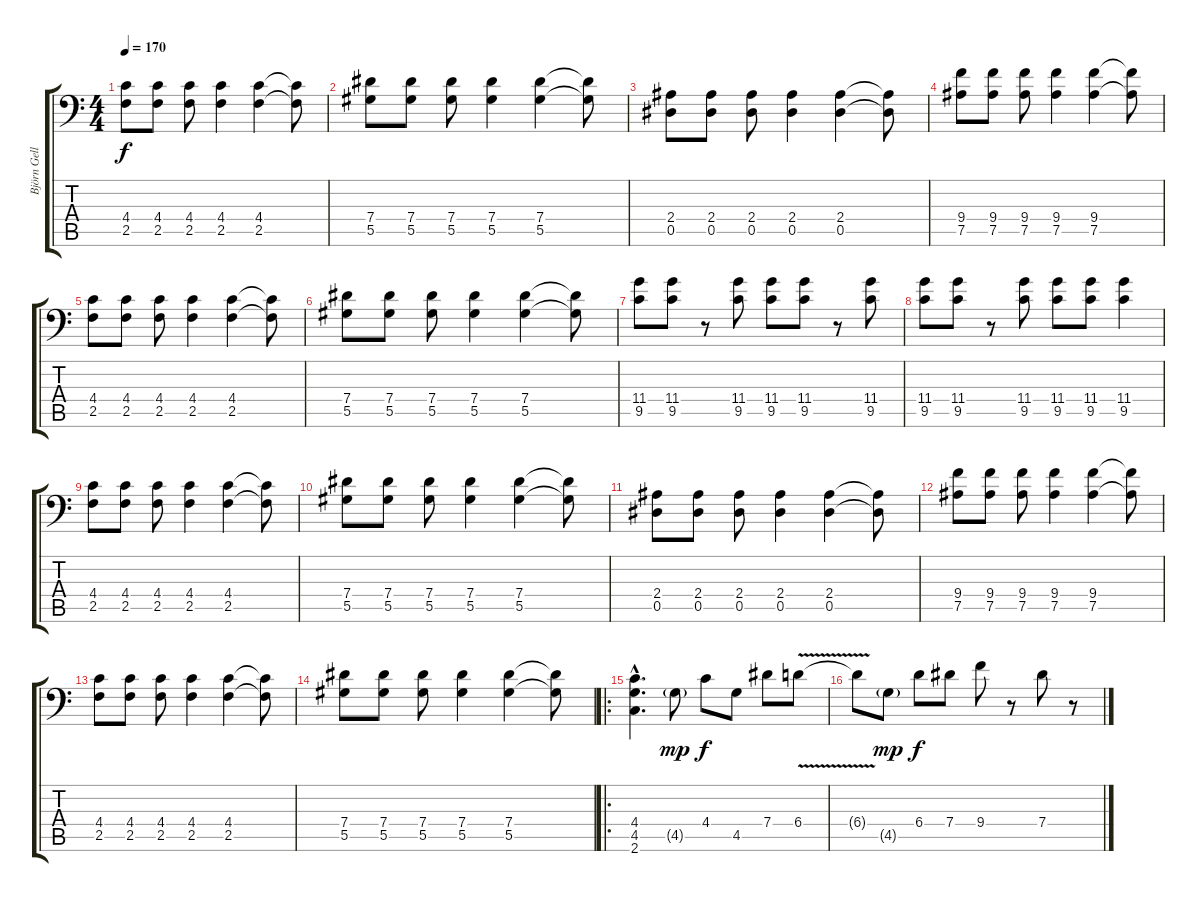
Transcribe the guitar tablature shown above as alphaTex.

\track ("Björn Gellotte" "Björn Gell") {instrument distortionguitar}
\staff {score tabs}
\tuning (Bb3 F3 Db3 Ab2 Eb2 Bb1) {hide}
\ts (4 4)
\tempo 170
\clef f4
\ks c
(4.4 2.5).8{dy f} (4.4 2.5).8 (4.4 2.5).8 (4.4 2.5).4 (4.4 2.5).4 (4.4{t} 2.5{t}).8 |
(7.4 5.5).8 (7.4 5.5).8 (7.4 5.5).8 (7.4 5.5).4 (7.4 5.5).4 (7.4{t} 5.5{t}).8 |
(2.4 0.5).8 (2.4 0.5).8 (2.4 0.5).8 (2.4 0.5).4 (2.4 0.5).4 (2.4{t} 0.5{t}).8 |
(9.4 7.5).8 (9.4 7.5).8 (9.4 7.5).8 (9.4 7.5).4 (9.4 7.5).4 (9.4{t} 7.5{t}).8 |
(4.4 2.5).8 (4.4 2.5).8 (4.4 2.5).8 (4.4 2.5).4 (4.4 2.5).4 (4.4{t} 2.5{t}).8 |
(7.4 5.5).8 (7.4 5.5).8 (7.4 5.5).8 (7.4 5.5).4 (7.4 5.5).4 (7.4{t} 5.5{t}).8 |
(11.4 9.5).8 (11.4 9.5).8 r.8 (11.4 9.5).8 (11.4 9.5).8 (11.4 9.5).8 r.8 (11.4 9.5).8 |
(11.4 9.5).8 (11.4 9.5).8 r.8 (11.4 9.5).8 (11.4 9.5).8 (11.4 9.5).8 (11.4 9.5).4 |
(4.4 2.5).8 (4.4 2.5).8 (4.4 2.5).8 (4.4 2.5).4 (4.4 2.5).4 (4.4{t} 2.5{t}).8 |
(7.4 5.5).8 (7.4 5.5).8 (7.4 5.5).8 (7.4 5.5).4 (7.4 5.5).4 (7.4{t} 5.5{t}).8 |
(2.4 0.5).8 (2.4 0.5).8 (2.4 0.5).8 (2.4 0.5).4 (2.4 0.5).4 (2.4{t} 0.5{t}).8 |
(9.4 7.5).8 (9.4 7.5).8 (9.4 7.5).8 (9.4 7.5).4 (9.4 7.5).4 (9.4{t} 7.5{t}).8 |
(4.4 2.5).8 (4.4 2.5).8 (4.4 2.5).8 (4.4 2.5).4 (4.4 2.5).4 (4.4{t} 2.5{t}).8 |
(7.4 5.5).8 (7.4 5.5).8 (7.4 5.5).8 (7.4 5.5).4 (7.4 5.5).4 (7.4{t} 5.5{t}).8 |
\ro
(4.4{hac} 4.5{hac} 2.6{hac}).4{d} 4.5{g}.8{dy mp} 4.4.8{dy f} 4.5.8 7.4.8 6.4{v}.8 |
6.4{t}.8 4.5{g}.8{dy mp} 6.4.8{dy f} 7.4.8 9.4.8 r.8 7.4.8 r.8
